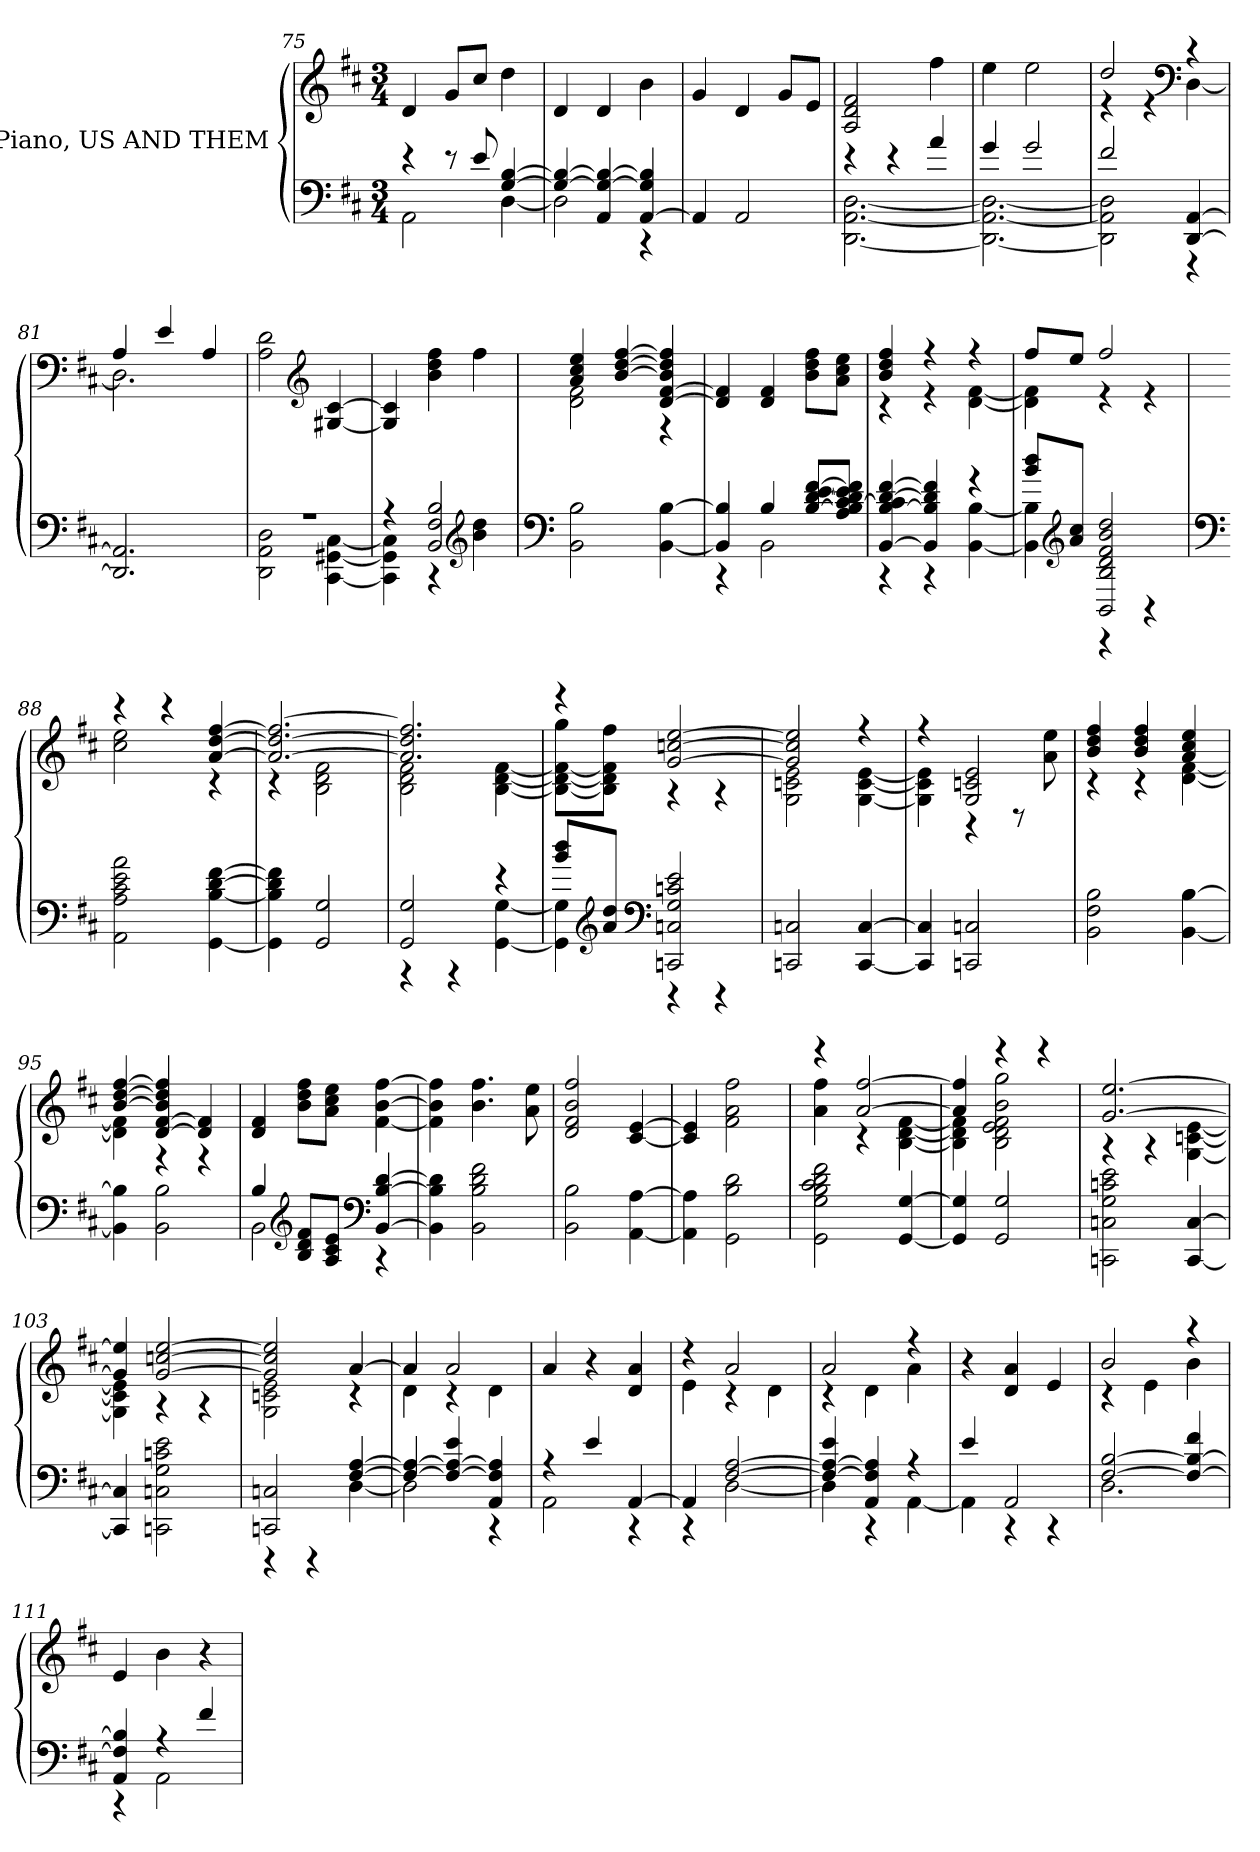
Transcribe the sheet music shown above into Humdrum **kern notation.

**kern	**kern
*part1	*part1
*staff2	*staff1
*I"Piano, US AND THEM	*
*clefF4	*clefG2
*k[f#c#]	*k[f#c#]
*M3/4	*M3/4
=75	=75
*^	*
4r	2AA\	4d/
8r	.	8g/L
8e/	.	8cc#/J
[4G/ [4B/	[4D\	4dd\
=76	=76	=76
4G/_ 4B/_	2D\]	4d/
4AA/ 4G/_ 4B/_	.	4d/
[4AA/ 4G/] 4B/]	4r	4b\
*v	*v	*
=77	=77
4AA/]	4g/
2AA/	4d/
.	8g/L
.	8e/J
=78	=78
*^	*
4r	[2.DD\ [2.AA\ [2.D\	2A/ 2d/ 2f#/
4r	.	.
4a/	.	4ff#\
!!LO:LB:g=z
=79	=79	=79
4g/	2.DD\_ 2.AA\_ 2.D\_	4ee\
2g/	.	2ee\
=80	=80	=80
*	*	*^
2f#/	2DD\] 2AA\] 2D\]	2dd/	4r
.	.	.	4r
*	*	*clefF4	*
[4DD/ [4AA/	4r	4r	[4D\
*v	*v	*	*
=81	=81	=81
2.DD/] 2.AA/]	4A/	2.D\]
.	4e/	.
.	4A/	.
*	*v	*v
=82	=82
*^	*
2.r	2DD\ 2AA\ 2D\	2A\ 2d\
*	*	*clefG2
.	[4CC#\ [4GG#X\ [4C#\	[4G#X/ [4c#/
=83	=83	=83
4r	4CC#\] 4GG#\] 4C#\]	4G#/] 4c#/]
2BB/ 2F#/ 2B/	4r	4b\ 4dd\ 4ff#\
*clefG2	*	*
.	4b\ 4dd\	4ff#\
*v	*v	*
=84	=84
*clefF4	*
*	*^
2BB\ 2B\	4a/ 4cc#/ 4ee/	2d\ 2f#\
.	[4b/ [4dd/ [4ff#/	.
[4BB\ [4B\	[4d/ [4f#/ 4b/] 4dd/] 4ff#/]	4r
*	*v	*v
=85	=85
*^	*
4BB/] 4B/]	4r	4d/] 4f#/]
4B/	2BB\	4d/ 4f#/
[8B/ [8d/ 8e/ [8f#/L	.	8b\ 8dd\ 8ff#\L
8A/ 8B/] [8c#/ 8d/] 8e/ 8f#/]J	.	8a\ 8cc#\ 8ee\J
!!LO:LB:g=z
=86	=86	=86
*	*	*^
[4BB/ [4B/ 4c#/] [4d/ [4f#/	4r	4b/ 4dd/ 4ff#/	4r
4BB/] 4B/] 4d/] 4f#/]	4r	4r	4r
4r	[4BB\ [4B\	4r	[4d\ [4f#\
=87	=87	=87	=87
8b/ 8dd/L	4BB\] 4B\]	8ff#/L	4d\] 4f#\]
*clefG2	*	*	*
8a/ 8cc#/J	.	8ee/J	.
2BB/ 2B/ 2d/ 2f#/ 2b/ 2dd/	4r	2ff#/	4r
.	4r	.	4r
*v	*v	*	*
=88	=88	=88
*clefF4	*	*
2AA\ 2A\ 2c#\ 2e\ 2a\	4r	2cc#\ 2ee\
.	4r	.
[4GG\ [4B\ [4d\ [4f#\	[4a/ [4dd/ [4ff#/	4r
=89	=89	=89
4GG\] 4B\] 4d\] 4f#\]	2.a/_ 2.dd/_ 2.ff#/_	4r
2GG/ 2G/	.	2B\ 2d\ 2f#\
=90	=90	=90
*^	*	*
2GG/ 2G/	4r	2.a/] 2.dd/] 2.ff#/]	2B\ 2d\ 2f#\
.	4r	.	.
4r	[4GG\ [4G\	.	[4B\ [4d\ [4f#\
=91	=91	=91	=91
8b/ 8dd/L	4GG\] 4G\]	4r	8B\_ 8d\_ 8f#\_ 8gg\L
*clefG2	*	*	*
8a/ 8dd/J	.	.	8B\] 8d\] 8f#\] 8ff#\J
*clefF4	*	*	*
2CCn/ 2Cn/ 2G/ 2cn/ 2e/	4r	[2g/ [2ccn/ [2ee/	4r
.	4r	.	4r
*v	*v	*	*
=92	=92	=92
2CCn/ 2Cn/	2g/] 2cc/] 2ee/]	2G\ 2cn\ 2e\
[4CC/ [4C/	4r	[4G\ [4c\ [4e\
=93	=93	=93
4CC/] 4C/]	4r	4G\] 4c\] 4e\]
2CCn/ 2Cn/	2G/ 2cn/ 2e/	4r
.	.	8r
.	.	8a\ 8ee\
!!LO:LB:g=z	!!
=94	=94	=94
2BB\ 2F#\ 2B\	4b/ 4dd/ 4ff#/	4r
.	4b/ 4dd/ 4ff#/	4r
[4BB\ [4B\	4a/ 4cc#/ 4ee/	[4d\ [4f#\
=95	=95	=95
4BB\] 4B\]	[4b/ [4dd/ [4ff#/	4d\] 4f#\]
2BB\ 2B\	[4d/ [4f#/ 4b/] 4dd/] 4ff#/]	4r
.	4d/] 4f#/]	4r
*	*v	*v
=96	=96
*^	*
4B/	2BB\	4d/ 4f#/
*clefG2	*	*
8B/ 8d/ 8f#/L	.	8b\ 8dd\ 8ff#\L
8A/ 8c#/ 8e/J	.	8a\ 8cc#\ 8ee\J
*clefF4	*	*
[4BB/ [4B/ [4d/	4r	[4f#\ [4b\ [4ff#\
*v	*v	*
=97	=97
4BB\] 4B\] 4d\]	4f#\] 4b\] 4ff#\]
2BB\ 2B\ 2d\ 2f#\	4.b\ 4.ff#\
.	8a\ 8ee\
=98	=98
2BB\ 2B\	2d/ 2f#/ 2b/ 2ff#/
[4AA\ [4A\	[4c#/ [4e/
=99	=99
4AA\] 4A\]	4c#/] 4e/]
2GG\ 2B\ 2d\	2f#\ 2a\ 2ff#\
=100	=100
*	*^
2GG\ 2G\ 2B\ 2c#\ 2d\ 2f#\	4r	4a\ 4ff#\
.	[2a/ [2ff#/	4r
[4GG/ [4G/	.	[4B\ [4d\ [4f#\
=101	=101	=101
4GG/] 4G/]	4a/] 4ff#/]	4B\] 4d\] 4f#\]
2GG/ 2G/	4r	2B\ 2d\ 2e\ 2f#\ 2b\ 2gg\
.	4r	.
!!LO:PB:g=z	!!
=102	=102	=102
2CCn\ 2Cn\ 2G\ 2cn\ 2e\	[2.g/ [2.ee/	4r
.	.	4r
[4CC/ [4C/	.	[4G\ [4cn\ [4e\
=103	=103	=103
4CC/] 4C/]	4g/] 4ee/]	4G\] 4c\] 4e\]
2CCn\ 2Cn\ 2G\ 2cn\ 2e\	[2g/ [2ccn/ [2ee/	4r
.	.	4r
=104	=104	=104
*^	*	*
2CCn/ 2Cn/	4r	2g/] 2cc/] 2ee/]	2G\ 2cn\ 2e\
.	4r	.	.
[4F#/ [4A/	[4D\	[4a/	4r
=105	=105	=105	=105
4F#/_ 4A/_	2D\]	4a/]	4d\
4F#/_ 4A/_ 4e/	.	2a/	4r
4AA/ 4F#/] 4A/]	4r	.	4d\
*	*	*v	*v
=106	=106	=106
4r	2AA\	4a/
4e/	.	4r
[4AA/	4r	4d/ 4a/
=107	=107	=107
*	*	*^
4AA/]	4r	4r	4e\
[2F#/ [2A/	[2D\	2a/	4r
.	.	.	4d\
=108	=108	=108	=108
4F#/_ 4A/_ 4e/	4D\]	2a/	4r
4AA/ 4F#/] 4A/]	4r	.	4d\
4r	[4AA\	4r	4a\
*	*	*v	*v
=109	=109	=109
4e/	4AA\]	4r
2AA/	4r	4d/ 4a/
.	4r	4e/
=110	=110	=110
*	*	*^
[2F#/ [2B/	2.D\	2b/	4r
.	.	.	4e\
4F#/_ 4B/_ 4f#/	.	4r	4b\
*	*	*v	*v
!!LO:LB:g=z
=111	=111	=111
4AA/ 4F#/] 4B/]	4r	4e/
4r	2AA\	4b\
4f#/	.	4r
*v	*v	*
=	=
*-	*-
